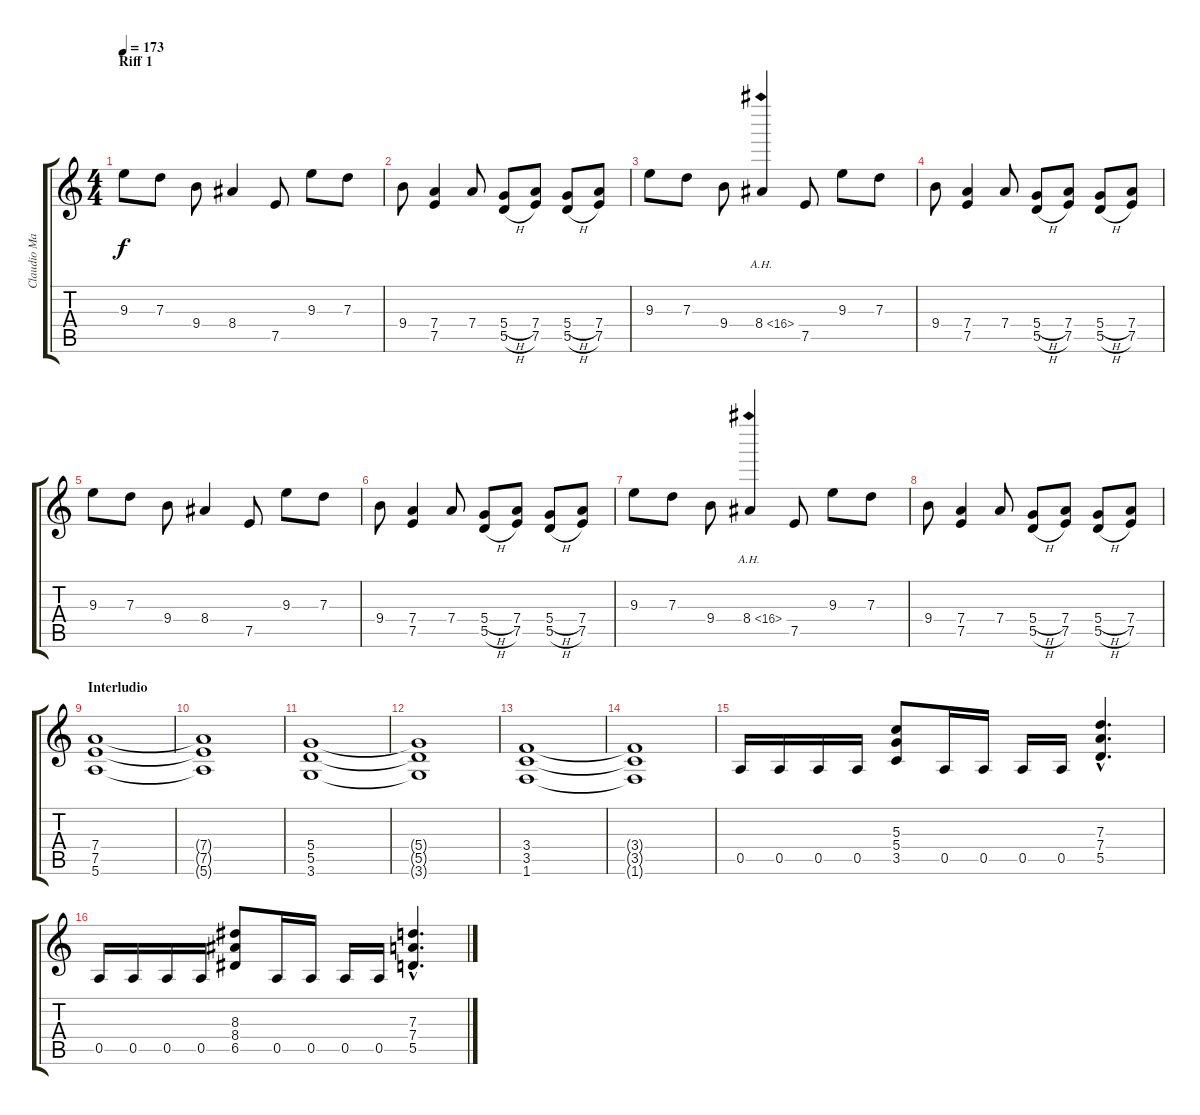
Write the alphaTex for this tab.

\track ("Claudio Marciello (Gtr 2)" "Claudio Ma") {instrument overdrivenguitar}
\staff {score tabs}
\tuning (E4 B3 G3 D3 A2 E2) {hide}
\ts (4 4)
\section ("" "Riff 1")
\tempo 173
\clef g2
\ks c
9.3.8{dy f} 7.3.8 9.4.8 8.4.4 7.5.8 9.3.8 7.3.8 |
9.4.8 (7.4 7.5).4 7.4.8 (5.4{h} 5.5{h}).8 (7.4 7.5).8 (5.4{h} 5.5{h}).8 (7.4 7.5).8 |
9.3.8 7.3.8 9.4.8 8.4{ah 8}.4 7.5.8 9.3.8 7.3.8 |
9.4.8 (7.4 7.5).4 7.4.8 (5.4{h} 5.5{h}).8 (7.4 7.5).8 (5.4{h} 5.5{h}).8 (7.4 7.5).8 |
9.3.8 7.3.8 9.4.8 8.4.4 7.5.8 9.3.8 7.3.8 |
9.4.8 (7.4 7.5).4 7.4.8 (5.4{h} 5.5{h}).8 (7.4 7.5).8 (5.4{h} 5.5{h}).8 (7.4 7.5).8 |
9.3.8 7.3.8 9.4.8 8.4{ah 8}.4 7.5.8 9.3.8 7.3.8 |
9.4.8 (7.4 7.5).4 7.4.8 (5.4{h} 5.5{h}).8 (7.4 7.5).8 (5.4{h} 5.5{h}).8 (7.4 7.5).8 |
\section ("" "Interludio")
(7.4 7.5 5.6).1 |
(7.4{t} 7.5{t} 5.6{t}).1 |
(5.4 5.5 3.6).1 |
(5.4{t} 5.5{t} 3.6{t}).1 |
(3.4 3.5 1.6).1 |
(3.4{t} 3.5{t} 1.6{t}).1 |
0.5.16 0.5.16 0.5.16 0.5.16 (5.3 5.4 3.5).8 0.5.16 0.5.16 0.5.16 0.5.16 (7.3{hac} 7.4{hac} 5.5{hac}).4{d} |
0.5.16 0.5.16 0.5.16 0.5.16 (8.3 8.4 6.5).8 0.5.16 0.5.16 0.5.16 0.5.16 (7.3{hac} 7.4{hac} 5.5{hac}).4{d}
